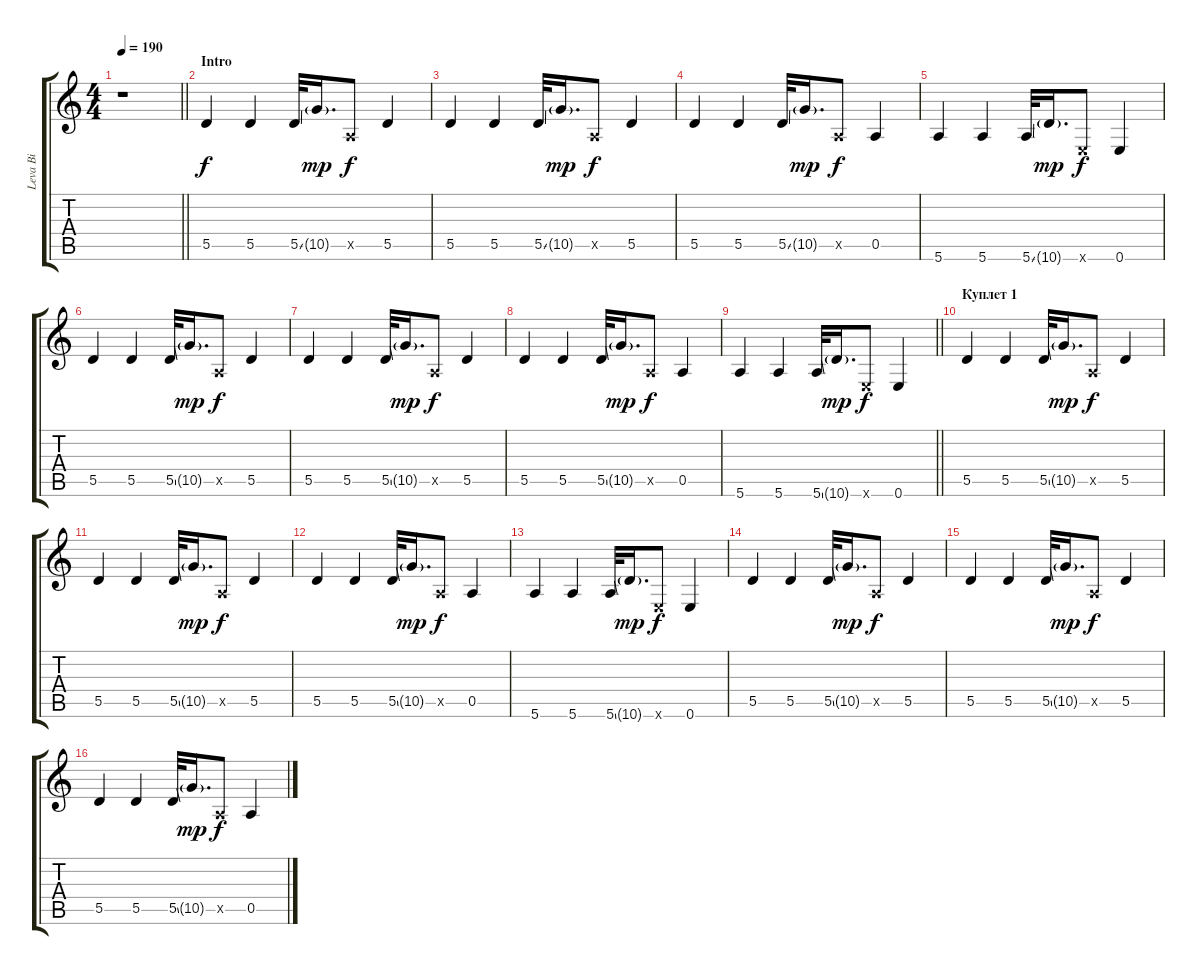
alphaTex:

\track ("Leva Bi" "Leva Bi") {instrument electricguitarmuted}
\staff {score tabs}
\tuning (E4 B3 G3 D3 A2 E2) {hide}
\ts (4 4)
\tempo 190
\clef g2
\barLineRight lightlight
\ks c
r.1{dy f instrument electricguitarmuted} |
\section ("" "Intro")
5.5.4 5.5.4 5.5{ss}.32 10.5{g}.16{d dy mp} 0.5{x}.8{dy f} 5.5.4 |
5.5.4 5.5.4 5.5{ss}.32 10.5{g}.16{d dy mp} 0.5{x}.8{dy f} 5.5.4 |
5.5.4 5.5.4 5.5{ss}.32 10.5{g}.16{d dy mp} 0.5{x}.8{dy f} 0.5.4 |
5.6.4 5.6.4 5.6{ss}.32 10.6{g}.16{d dy mp} 0.6{x}.8{dy f} 0.6.4 |
5.5.4 5.5.4 5.5{ss}.32 10.5{g}.16{d dy mp} 0.5{x}.8{dy f} 5.5.4 |
5.5.4 5.5.4 5.5{ss}.32 10.5{g}.16{d dy mp} 0.5{x}.8{dy f} 5.5.4 |
5.5.4 5.5.4 5.5{ss}.32 10.5{g}.16{d dy mp} 0.5{x}.8{dy f} 0.5.4 |
\barLineRight lightlight
5.6.4 5.6.4 5.6{ss}.32 10.6{g}.16{d dy mp} 0.6{x}.8{dy f} 0.6.4 |
\section ("" "Куплет 1")
5.5.4 5.5.4 5.5{ss}.32 10.5{g}.16{d dy mp} 0.5{x}.8{dy f} 5.5.4 |
5.5.4 5.5.4 5.5{ss}.32 10.5{g}.16{d dy mp} 0.5{x}.8{dy f} 5.5.4 |
5.5.4 5.5.4 5.5{ss}.32 10.5{g}.16{d dy mp} 0.5{x}.8{dy f} 0.5.4 |
5.6.4 5.6.4 5.6{ss}.32 10.6{g}.16{d dy mp} 0.6{x}.8{dy f} 0.6.4 |
5.5.4 5.5.4 5.5{ss}.32 10.5{g}.16{d dy mp} 0.5{x}.8{dy f} 5.5.4 |
5.5.4 5.5.4 5.5{ss}.32 10.5{g}.16{d dy mp} 0.5{x}.8{dy f} 5.5.4 |
5.5.4 5.5.4 5.5{ss}.32 10.5{g}.16{d dy mp} 0.5{x}.8{dy f} 0.5.4
